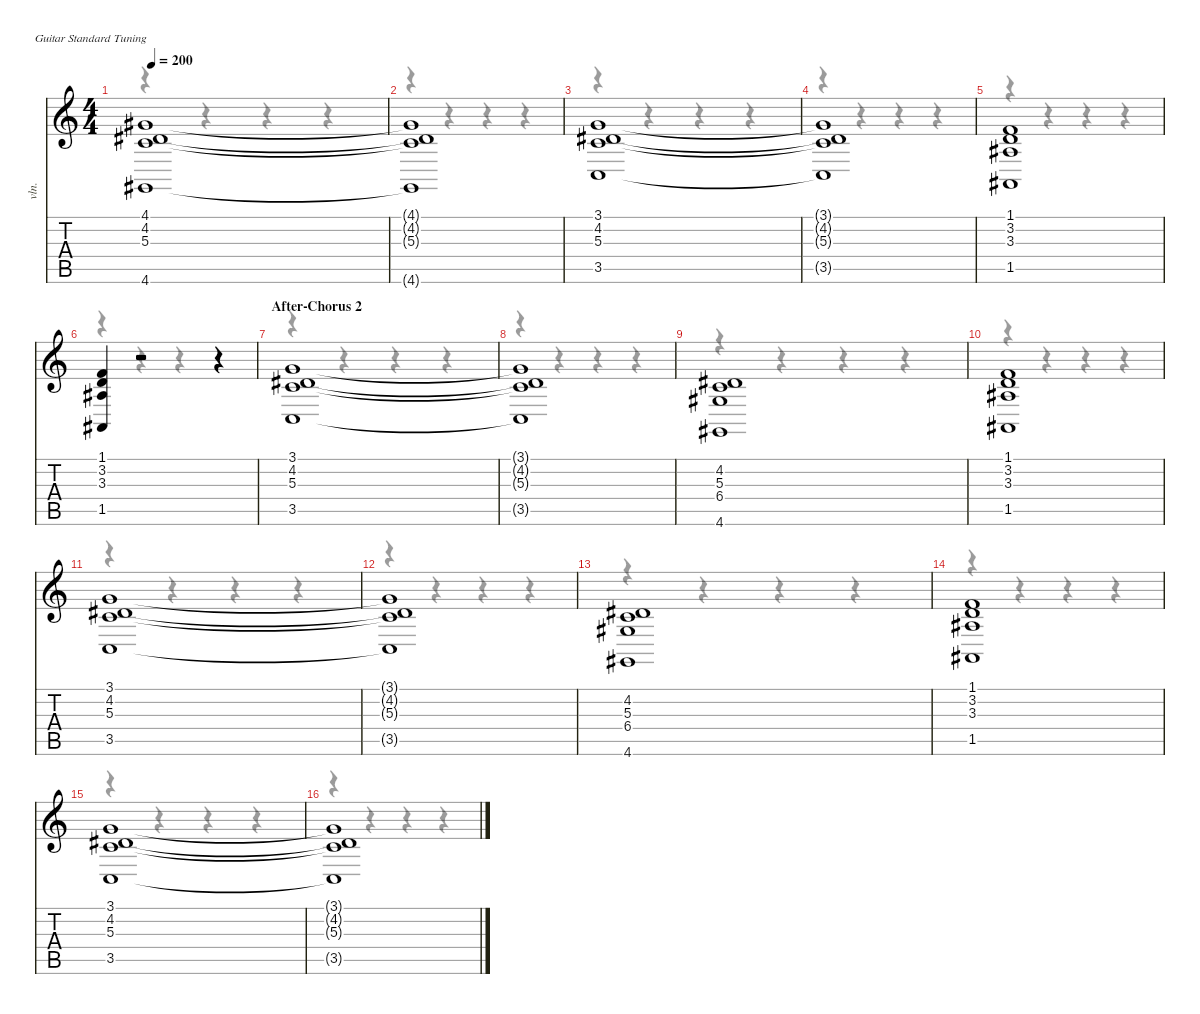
\defaultSystemsLayout 4
\hideDynamics
\bracketExtendMode nobrackets
\otherSystemsTrackNameOrientation horizontal
\track ("Vadim Pruzhanov (Ensemble)" "vln.") {instrument stringensemble1}
\staff {score tabs}
\tuning (E4 B3 G3 D3 A2 E2)
\voice
\ts (4 4)
\tempo 200
\clef g2
\ks c
(4.1{acc #} 4.2{acc #} 5.3 4.6{acc #}).1{dy f beam Up} |
(4.1{t acc #} 4.2{t acc #} 5.3{t} 4.6{t acc #}).1{beam Up} |
(3.1 4.2{acc #} 5.3 3.5).1{beam Up} |
(3.1{t} 4.2{t acc #} 5.3{t} 3.5{t}).1{beam Up} |
(1.1 3.2 3.3{acc #} 1.5{acc #}).1{beam Up} |
(1.1 3.2 3.3{acc #} 1.5{acc #}).4{beam Up} r.2{beam Up} r.4{beam Up} |
\section ("" "After-Chorus 2")
(3.1 4.2{acc #} 5.3 3.5).1{beam Up} |
(3.1{t} 4.2{t acc #} 5.3{t} 3.5{t}).1{beam Up} |
(4.2{acc #} 5.3 6.4{acc #} 4.6{acc #}).1{beam Up} |
(1.1 3.2 3.3{acc #} 1.5{acc #}).1{beam Up} |
(3.1 4.2{acc #} 5.3 3.5).1{beam Up} |
(3.1{t} 4.2{t acc #} 5.3{t} 3.5{t}).1{beam Up} |
(4.2{acc #} 5.3 6.4{acc #} 4.6{acc #}).1{beam Up} |
(1.1 3.2 3.3{acc #} 1.5{acc #}).1{beam Up} |
(3.1 4.2{acc #} 5.3 3.5).1{beam Up} |
(3.1{t} 4.2{t acc #} 5.3{t} 3.5{t}).1{beam Up}
\voice
\clef g2
\ottava regular
\simile none
\ks c
r.4{dy mf beam Down} r.4{beam Down} r.4{beam Down} r.4{beam Down} |
r.4{beam Down} r.4{beam Down} r.4{beam Down} r.4{beam Down} |
r.4{beam Down} r.4{beam Down} r.4{beam Down} r.4{beam Down} |
r.4{beam Down} r.4{beam Down} r.4{beam Down} r.4{beam Down} |
r.4{beam Down} r.4{beam Down} r.4{beam Down} r.4{beam Down} |
r.4{beam Down} r.4{beam Down} r.4{beam Down} r.4{beam Down} |
r.4{beam Down} r.4{beam Down} r.4{beam Down} r.4{beam Down} |
r.4{beam Down} r.4{beam Down} r.4{beam Down} r.4{beam Down} |
r.4{beam Down} r.4{beam Down} r.4{beam Down} r.4{beam Down} |
r.4{beam Down} r.4{beam Down} r.4{beam Down} r.4{beam Down} |
r.4{beam Down} r.4{beam Down} r.4{beam Down} r.4{beam Down} |
r.4{beam Down} r.4{beam Down} r.4{beam Down} r.4{beam Down} |
r.4{beam Down} r.4{beam Down} r.4{beam Down} r.4{beam Down} |
r.4{beam Down} r.4{beam Down} r.4{beam Down} r.4{beam Down} |
r.4{beam Down} r.4{beam Down} r.4{beam Down} r.4{beam Down} |
r.4{beam Down} r.4{beam Down} r.4{beam Down} r.4{beam Down}
